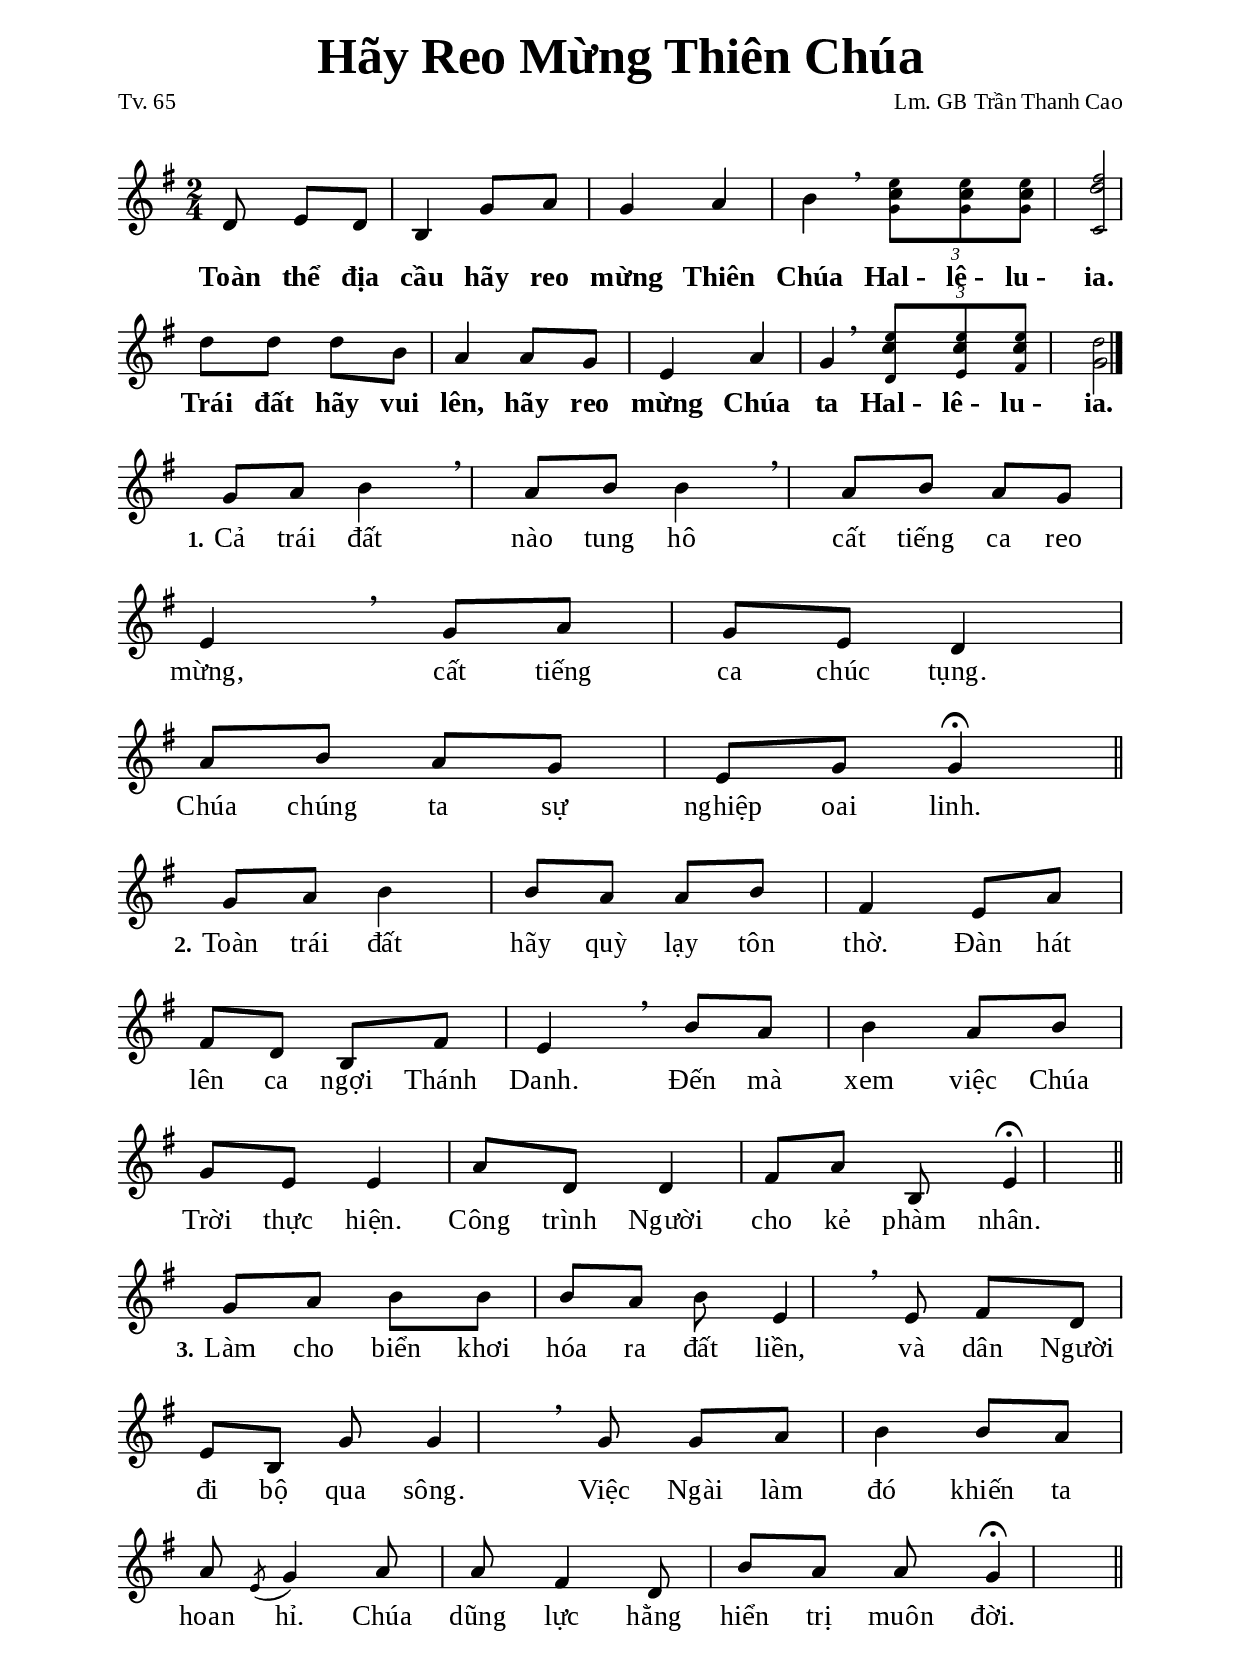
% Cài đặt chung
\version "2.22.1"
\include "english.ly"

\header {
  title = \markup { \fontsize #3 "Hãy Reo Mừng Thiên Chúa" }
  poet = "Tv. 65"
  composer = "Lm. GB Trần Thanh Cao"
  arranger = " "
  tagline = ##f
}

% Nhạc điệp khúc
nhacDiepKhuc= \relative c' {
  \partial 4. d8 e d |
  b4 g'8 a |
  g4 a |
  b \breathe \tuplet 3/2 {
    <\tweak font-size -2 e c \tweak font-size -2 g>8
    <\tweak font-size -2 e c \tweak font-size -2 g>8
    <\tweak font-size -2 e c \tweak font-size -2 g>8
  } |
  <\tweak font-size -2 fs d \tweak font-size -2 c,>2 |
  d8 d d b |
  a4 a8 g |
  e4 a |
  g4 \breathe \tuplet 3/2 {
    <\tweak font-size -2 e' c \tweak font-size -2 d,>8
    <\tweak font-size -2 e c \tweak font-size -2 e,>8
    <\tweak font-size -2 e c \tweak font-size -2 fs,>8
  } |
  <\tweak font-size -2 d g,>2 \bar "|."
}

% Nhạc phiên khúc
nhacPhienKhucMot = \relative c'' {
  g8 a b4 \breathe
  a8 b b4 \breathe
  a8 b a g e4 \breathe
  g8 a g e d4 a'8 b a g e g g4 \fermata \bar "||"
}

nhacPhienKhucHai = \relative c'' {
  g8 a b4 b8 a a b fs4
  e8 a fs d b fs' e4 \breathe
  b'8 a b4 a8 b g e e4
  a8 d, d4 fs8 a b, e4 \fermata \bar "||"
}

nhacPhienKhucBa = \relative c'' {
  g8 a b b b a b e,4 \breathe
  e8 fs d e b g' g4 \breathe
  g8 g a b4 b8 a a \acciaccatura e8 g4
  a8 a fs4 d8 b' a a g4 \fermata \bar "||"
}

% Lời điệp khúc
loiDiepKhuc = \lyricmode {
  Toàn thể địa cầu hãy reo mừng Thiên Chúa
  "Hal -" "lê -" "lu -" ia.
  Trái đất hãy vui lên, hãy reo mừng Chúa ta
  "Hal -" "lê -" "lu -" ia.
}

% Lời phiên khúc
loiPhienKhucMot = \lyricmode {
  \set stanza = #"1."
  Cả trái đất nào tung hô cất tiếng ca reo mừng,
  cất tiếng ca chúc tụng.
  Chúa chúng ta sự nghiệp oai linh.
}

loiPhienKhucHai = \lyricmode {
  \set stanza = #"2."
  Toàn trái đất hãy quỳ lạy tôn thờ.
  Đàn hát lên ca ngợi Thánh Danh.
  Đến mà xem việc Chúa Trời thực hiện.
  Công trình Người cho kẻ phàm nhân.
}

loiPhienKhucBa = \lyricmode {
  \set stanza = #"3."
  Làm cho biển khơi hóa ra đất liền,
  và dân Người đi bộ qua sông.
  Việc Ngài làm đó khiến ta hoan hỉ.
  Chúa dũng lực hằng hiển trị muôn đời.
}


% Dàn trang
\paper {
  #(set-paper-size "a4")
  top-margin = 10\mm
  bottom-margin = 10\mm
  left-margin = 20\mm
  right-margin = 20\mm
  indent = #0
  #(define fonts
    (make-pango-font-tree
      "Liberation Serif"
      "Liberation Serif"
      "Liberation Serif"
      (/ 20 20)))
  page-count = #1
  system-system-spacing = #'((basic-distance . 13))
  score-system-spacing = #'((basic-distance . 13))
}

% Thiết lập tông và nhịp
TongNhip = { \key g \major \time 2/4 }

\score {
  \new ChoirStaff <<
    \new Staff = diepKhuc \with {
        \consists "Merge_rests_engraver"
        %\magnifyStaff #(magstep +1)
      }
      <<
      \new Voice = beSop {
        \TongNhip \stemNeutral \nhacDiepKhuc
      }
    >>
    \new Lyrics \lyricsto beSop \loiDiepKhuc
  >>
  \layout {
    \override Lyrics.LyricText.font-series = #'bold
    \override Lyrics.LyricText.font-size = #+2
    \override Lyrics.LyricSpace.minimum-distance = #2
    \override Score.BarNumber.break-visibility = ##(#f #f #f)
    \override Score.SpacingSpanner.uniform-stretching = ##t
    \override Score.SpacingSpanner packed-spacing = ##t
  }
}

\score {
  \new ChoirStaff <<
    \new Staff = phienKhuc \with {
        %\magnifyStaff #(magstep +1)
      }
      <<
      \new Voice = beSop {
        \TongNhip \nhacPhienKhucMot
      }
    >>
    \new Lyrics \lyricsto beSop \loiPhienKhucMot
  >>
  \layout {
    \override Staff.TimeSignature.transparent = ##t
    \override Lyrics.LyricText.font-size = #+2
    \override Lyrics.LyricSpace.minimum-distance = #3
    \override Score.BarNumber.break-visibility = ##(#f #f #f)
    \override Score.SpacingSpanner.uniform-stretching = ##t
    \set Score.barAlways = ##t
    \set Score.defaultBarType = ""
  }
}

\score {
  \new ChoirStaff <<
    \new Staff = phienKhuc \with {
        %\magnifyStaff #(magstep +1)
      }
      <<
      \new Voice = beSop {
        \TongNhip \nhacPhienKhucHai
      }
    >>
    \new Lyrics \lyricsto beSop \loiPhienKhucHai
  >>
  \layout {
    \override Staff.TimeSignature.transparent = ##t
    \override Lyrics.LyricText.font-size = #+2
    \override Lyrics.LyricSpace.minimum-distance = #3
    \override Score.BarNumber.break-visibility = ##(#f #f #f)
    \override Score.SpacingSpanner.uniform-stretching = ##t
    \set Score.barAlways = ##t
    \set Score.defaultBarType = ""
  }
}

\score {
  \new ChoirStaff <<
    \new Staff = phienKhuc \with {
        %\magnifyStaff #(magstep +1)
      }
      <<
      \new Voice = beSop {
        \TongNhip \nhacPhienKhucBa
      }
    >>
    \new Lyrics \lyricsto beSop \loiPhienKhucBa
  >>
  \layout {
    \override Staff.TimeSignature.transparent = ##t
    \override Lyrics.LyricText.font-size = #+2
    \override Lyrics.LyricSpace.minimum-distance = #3.5
    \override Score.BarNumber.break-visibility = ##(#f #f #f)
    \override Score.SpacingSpanner.uniform-stretching = ##t
    \set Score.barAlways = ##t
    \set Score.defaultBarType = ""
  }
}
